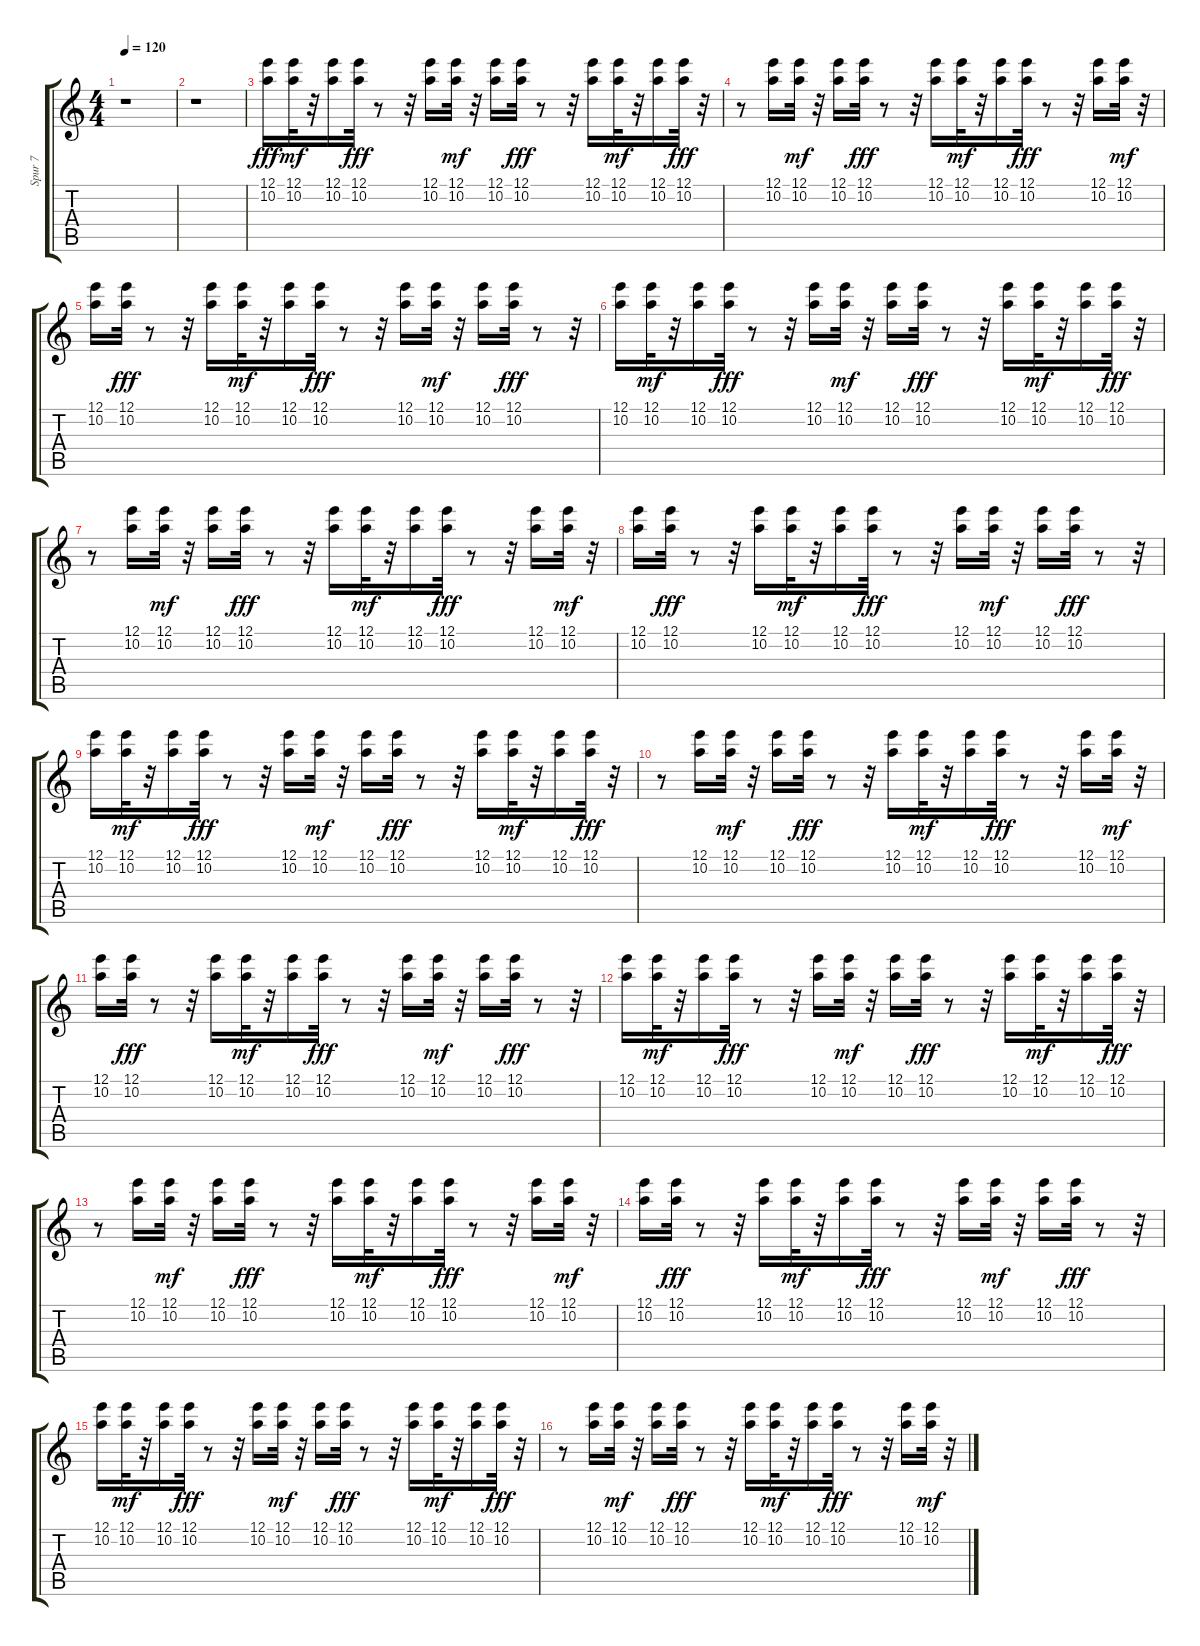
\track ("Spur 7" "Spur 7") {instrument acousticguitarnylon}
\staff {score tabs}
\tuning (E4 B3 G3 D3 A2 E2) {hide}
\ts (4 4)
\tempo 120
\clef g2
\ks c
r.1{dy fff instrument acousticguitarnylon} |
r.1 |
(12.1 10.2).16 (12.1 10.2).32{dy mf} r.32 (12.1 10.2).16 (12.1 10.2).32{dy fff} r.8 r.32 (12.1 10.2).16 (12.1 10.2).32{dy mf} r.32 (12.1 10.2).16 (12.1 10.2).32{dy fff} r.8 r.32 (12.1 10.2).16 (12.1 10.2).32{dy mf} r.32 (12.1 10.2).16 (12.1 10.2).32{dy fff} r.32 |
r.8 (12.1 10.2).16 (12.1 10.2).32{dy mf} r.32 (12.1 10.2).16 (12.1 10.2).32{dy fff} r.8 r.32 (12.1 10.2).16 (12.1 10.2).32{dy mf} r.32 (12.1 10.2).16 (12.1 10.2).32{dy fff} r.8 r.32 (12.1 10.2).16 (12.1 10.2).32{dy mf} r.32 |
(12.1 10.2).16 (12.1 10.2).32{dy fff} r.8 r.32 (12.1 10.2).16 (12.1 10.2).32{dy mf} r.32 (12.1 10.2).16 (12.1 10.2).32{dy fff} r.8 r.32 (12.1 10.2).16 (12.1 10.2).32{dy mf} r.32 (12.1 10.2).16 (12.1 10.2).32{dy fff} r.8 r.32 |
(12.1 10.2).16 (12.1 10.2).32{dy mf} r.32 (12.1 10.2).16 (12.1 10.2).32{dy fff} r.8 r.32 (12.1 10.2).16 (12.1 10.2).32{dy mf} r.32 (12.1 10.2).16 (12.1 10.2).32{dy fff} r.8 r.32 (12.1 10.2).16 (12.1 10.2).32{dy mf} r.32 (12.1 10.2).16 (12.1 10.2).32{dy fff} r.32 |
r.8 (12.1 10.2).16 (12.1 10.2).32{dy mf} r.32 (12.1 10.2).16 (12.1 10.2).32{dy fff} r.8 r.32 (12.1 10.2).16 (12.1 10.2).32{dy mf} r.32 (12.1 10.2).16 (12.1 10.2).32{dy fff} r.8 r.32 (12.1 10.2).16 (12.1 10.2).32{dy mf} r.32 |
(12.1 10.2).16 (12.1 10.2).32{dy fff} r.8 r.32 (12.1 10.2).16 (12.1 10.2).32{dy mf} r.32 (12.1 10.2).16 (12.1 10.2).32{dy fff} r.8 r.32 (12.1 10.2).16 (12.1 10.2).32{dy mf} r.32 (12.1 10.2).16 (12.1 10.2).32{dy fff} r.8 r.32 |
(12.1 10.2).16 (12.1 10.2).32{dy mf} r.32 (12.1 10.2).16 (12.1 10.2).32{dy fff} r.8 r.32 (12.1 10.2).16 (12.1 10.2).32{dy mf} r.32 (12.1 10.2).16 (12.1 10.2).32{dy fff} r.8 r.32 (12.1 10.2).16 (12.1 10.2).32{dy mf} r.32 (12.1 10.2).16 (12.1 10.2).32{dy fff} r.32 |
r.8 (12.1 10.2).16 (12.1 10.2).32{dy mf} r.32 (12.1 10.2).16 (12.1 10.2).32{dy fff} r.8 r.32 (12.1 10.2).16 (12.1 10.2).32{dy mf} r.32 (12.1 10.2).16 (12.1 10.2).32{dy fff} r.8 r.32 (12.1 10.2).16 (12.1 10.2).32{dy mf} r.32 |
(12.1 10.2).16 (12.1 10.2).32{dy fff} r.8 r.32 (12.1 10.2).16 (12.1 10.2).32{dy mf} r.32 (12.1 10.2).16 (12.1 10.2).32{dy fff} r.8 r.32 (12.1 10.2).16 (12.1 10.2).32{dy mf} r.32 (12.1 10.2).16 (12.1 10.2).32{dy fff} r.8 r.32 |
(12.1 10.2).16 (12.1 10.2).32{dy mf} r.32 (12.1 10.2).16 (12.1 10.2).32{dy fff} r.8 r.32 (12.1 10.2).16 (12.1 10.2).32{dy mf} r.32 (12.1 10.2).16 (12.1 10.2).32{dy fff} r.8 r.32 (12.1 10.2).16 (12.1 10.2).32{dy mf} r.32 (12.1 10.2).16 (12.1 10.2).32{dy fff} r.32 |
r.8 (12.1 10.2).16 (12.1 10.2).32{dy mf} r.32 (12.1 10.2).16 (12.1 10.2).32{dy fff} r.8 r.32 (12.1 10.2).16 (12.1 10.2).32{dy mf} r.32 (12.1 10.2).16 (12.1 10.2).32{dy fff} r.8 r.32 (12.1 10.2).16 (12.1 10.2).32{dy mf} r.32 |
(12.1 10.2).16 (12.1 10.2).32{dy fff} r.8 r.32 (12.1 10.2).16 (12.1 10.2).32{dy mf} r.32 (12.1 10.2).16 (12.1 10.2).32{dy fff} r.8 r.32 (12.1 10.2).16 (12.1 10.2).32{dy mf} r.32 (12.1 10.2).16 (12.1 10.2).32{dy fff} r.8 r.32 |
(12.1 10.2).16 (12.1 10.2).32{dy mf} r.32 (12.1 10.2).16 (12.1 10.2).32{dy fff} r.8 r.32 (12.1 10.2).16 (12.1 10.2).32{dy mf} r.32 (12.1 10.2).16 (12.1 10.2).32{dy fff} r.8 r.32 (12.1 10.2).16 (12.1 10.2).32{dy mf} r.32 (12.1 10.2).16 (12.1 10.2).32{dy fff} r.32 |
r.8 (12.1 10.2).16 (12.1 10.2).32{dy mf} r.32 (12.1 10.2).16 (12.1 10.2).32{dy fff} r.8 r.32 (12.1 10.2).16 (12.1 10.2).32{dy mf} r.32 (12.1 10.2).16 (12.1 10.2).32{dy fff} r.8 r.32 (12.1 10.2).16 (12.1 10.2).32{dy mf} r.32
